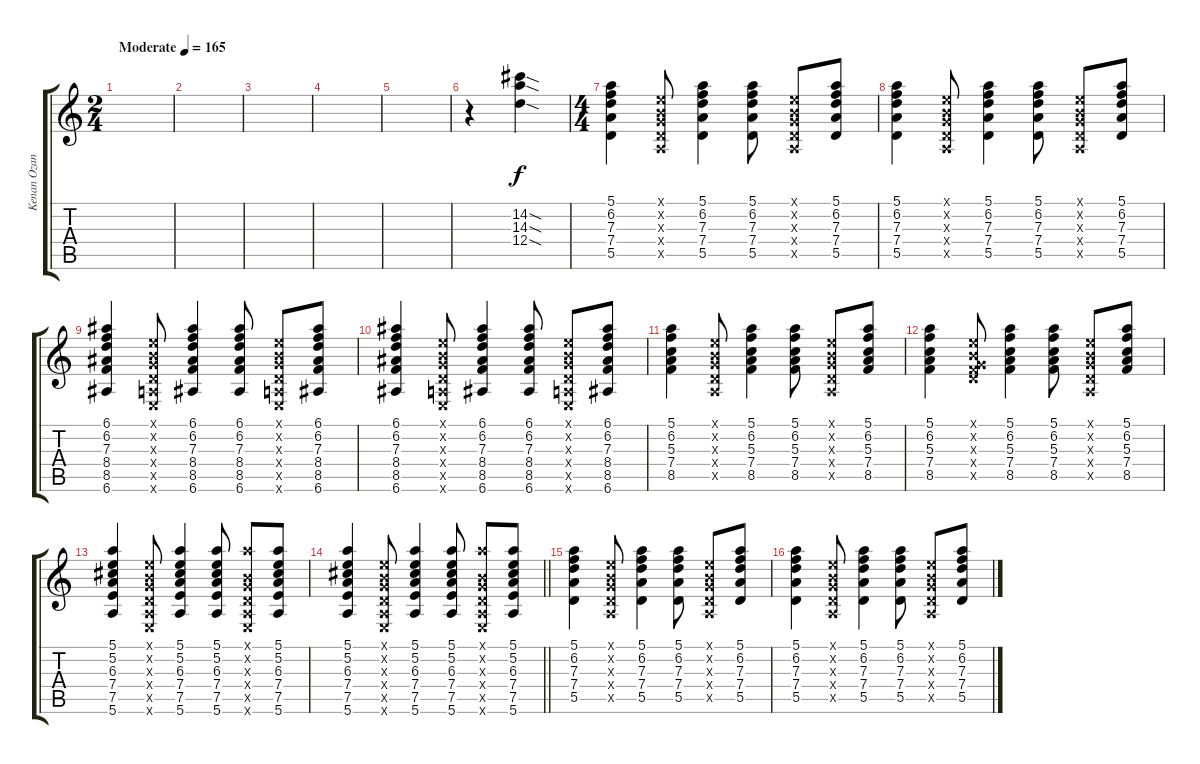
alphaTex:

\track ("Kenan Ozan Genç" "Kenan Ozan") {instrument acousticguitarsteel}
\staff {score tabs}
\tuning (E4 B3 G3 D3 A2 E2) {hide}
\ts (2 4)
\tempo (165 "Moderate")
\clef g2
\ks c
|
|
|
|
|
r.4 (14.2{sod} 14.3{sod} 12.4{sod}).4 |
\ts (4 4)
(5.1 6.2 7.3 7.4 5.5).4 (0.1{x} 0.2{x} 0.3{x} 0.4{x} 0.5{x}).8 (5.1 6.2 7.3 7.4 5.5).4 (5.1 6.2 7.3 7.4 5.5).8 (0.1{x} 0.2{x} 0.3{x} 0.4{x} 0.5{x}).8 (5.1 6.2 7.3 7.4 5.5).8 |
(5.1 6.2 7.3 7.4 5.5).4 (0.1{x} 0.2{x} 0.3{x} 0.4{x} 0.5{x}).8 (5.1 6.2 7.3 7.4 5.5).4 (5.1 6.2 7.3 7.4 5.5).8 (0.1{x} 0.2{x} 0.3{x} 0.4{x} 0.5{x}).8 (5.1 6.2 7.3 7.4 5.5).8 |
(6.1 6.2 7.3 8.4 8.5 6.6).4 (0.1{x} 0.2{x} 0.3{x} 0.4{x} 0.5{x} 0.6{x}).8 (6.1 6.2 7.3 8.4 8.5 6.6).4 (6.1 6.2 7.3 8.4 8.5 6.6).8 (0.1{x} 0.2{x} 0.3{x} 0.4{x} 0.5{x} 0.6{x}).8 (6.1 6.2 7.3 8.4 8.5 6.6).8 |
(6.1 6.2 7.3 8.4 8.5 6.6).4 (0.1{x} 0.2{x} 0.3{x} 0.4{x} 0.5{x} 0.6{x}).8 (6.1 6.2 7.3 8.4 8.5 6.6).4 (6.1 6.2 7.3 8.4 8.5 6.6).8 (0.1{x} 0.2{x} 0.3{x} 0.4{x} 0.5{x} 0.6{x}).8 (6.1 6.2 7.3 8.4 8.5 6.6).8 |
(5.1 6.2 5.3 7.4 8.5).4 (0.1{x} 0.2{x} 0.3{x} 0.4{x} 0.5{x}).8 (5.1 6.2 5.3 7.4 8.5).4 (5.1 6.2 5.3 7.4 8.5).8 (0.1{x} 0.2{x} 0.3{x} 0.4{x} 0.5{x}).8 (5.1 6.2 5.3 7.4 8.5).8 |
(5.1 6.2 5.3 7.4 8.5).4 (0.1{x} 0.2{x} 0.3{x} 0.4{x} 8.5{x}).8 (5.1 6.2 5.3 7.4 8.5).4 (5.1 6.2 5.3 7.4 8.5).8 (0.1{x} 0.2{x} 0.3{x} 0.4{x} 0.5{x}).8 (5.1 6.2 5.3 7.4 8.5).8 |
(5.1 5.2 6.3 7.4 7.5 5.6).4 (0.1{x} 0.2{x} 0.3{x} 0.4{x} 0.5{x} 0.6{x}).8 (5.1 5.2 6.3 7.4 7.5 5.6).4 (5.1 5.2 6.3 7.4 7.5 5.6).8 (5.1{x} 0.2{x} 0.3{x} 0.4{x} 0.5{x} 0.6{x}).8 (5.1 5.2 6.3 7.4 7.5 5.6).8 |
\barLineRight lightlight
(5.1 5.2 6.3 7.4 7.5 5.6).4 (0.1{x} 0.2{x} 0.3{x} 0.4{x} 0.5{x} 0.6{x}).8 (5.1 5.2 6.3 7.4 7.5 5.6).4 (5.1 5.2 6.3 7.4 7.5 5.6).8 (5.1{x} 0.2{x} 0.3{x} 0.4{x} 0.5{x} 0.6{x}).8 (5.1 5.2 6.3 7.4 7.5 5.6).8 |
(5.1 6.2 7.3 7.4 5.5).4 (0.1{x} 0.2{x} 0.3{x} 0.4{x} 0.5{x}).8 (5.1 6.2 7.3 7.4 5.5).4 (5.1 6.2 7.3 7.4 5.5).8 (0.1{x} 0.2{x} 0.3{x} 0.4{x} 0.5{x}).8 (5.1 6.2 7.3 7.4 5.5).8 |
(5.1 6.2 7.3 7.4 5.5).4 (0.1{x} 0.2{x} 0.3{x} 0.4{x} 0.5{x}).8 (5.1 6.2 7.3 7.4 5.5).4 (5.1 6.2 7.3 7.4 5.5).8 (0.1{x} 0.2{x} 0.3{x} 0.4{x} 0.5{x}).8 (5.1 6.2 7.3 7.4 5.5).8
